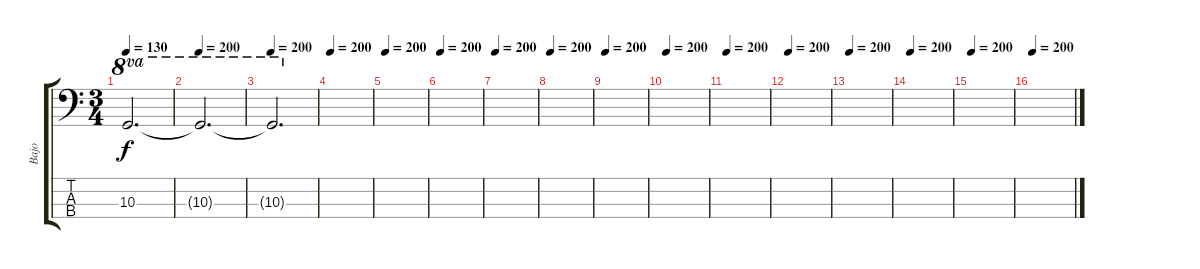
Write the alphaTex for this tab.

\track ("Bajo" "Bajo") {instrument electricbassfinger}
\staff {score tabs}
\tuning (G2 D2 A1 E1) {hide}
\ts (3 4)
\tempo 130
\clef f4
\ks c
10.3{t}.2{d ot 8va dy f} |
\tempo 200
10.3{t}.2{d ot 8va} |
\tempo 200
10.3{t}.2{d ot 8va volume 14} |
\tempo 200
|
\tempo 200
|
\tempo 200
|
\tempo 200
|
\tempo 200
|
\tempo 200
|
\tempo 200
|
\tempo 200
|
\tempo 200
|
\tempo 200
|
\tempo 200
|
\tempo 200
|
\tempo 200
